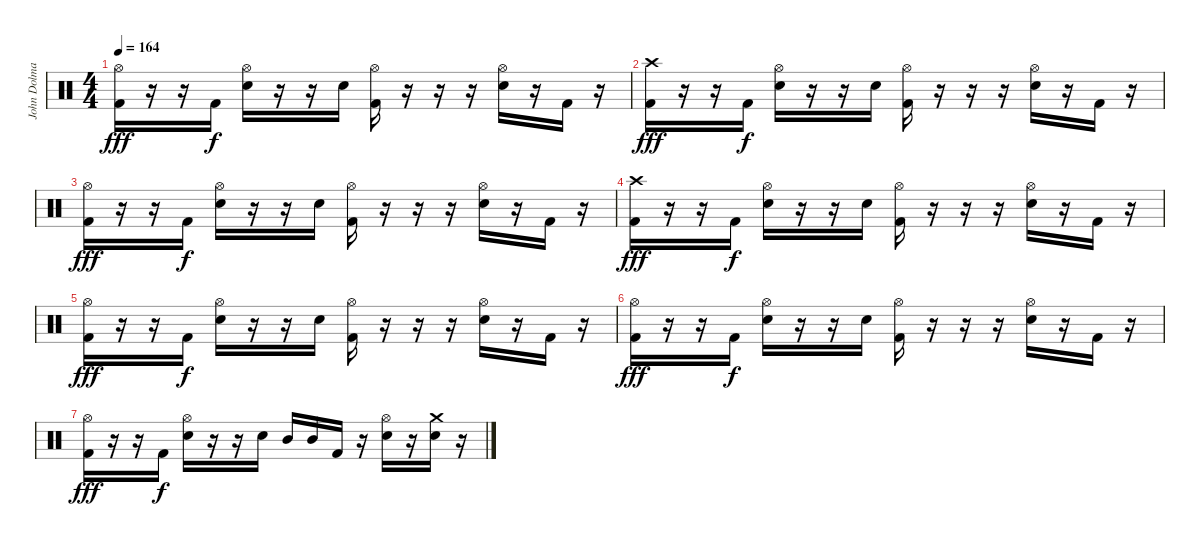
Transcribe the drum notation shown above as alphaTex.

\track ("John Dolmayan (Drums)" "John Dolma") {instrument percussion}
\staff {score}
\articulation defaults
\ts (4 4)
\tempo 164
\clef neutral
\ks c
("Hi-Hat (open)" "Kick (hit) 2").16{dy fff} r.16 r.16 "Kick (hit) 2".16{dy f} ("Hi-Hat (open)" "Electric Snare (hit)").16 r.16 r.16 "Electric Snare (hit)".16 ("Hi-Hat (open)" "Kick (hit) 2").16 r.16 r.16 r.16 ("Hi-Hat (open)" "Electric Snare (hit)").16 r.16 "Kick (hit) 2".16 r.16 |
("Crash high (hit)" "Kick (hit) 2").16{dy fff} r.16 r.16 "Kick (hit) 2".16{dy f} ("Hi-Hat (open)" "Electric Snare (hit)").16 r.16 r.16 "Electric Snare (hit)".16 ("Hi-Hat (open)" "Kick (hit) 2").16 r.16 r.16 r.16 ("Hi-Hat (open)" "Electric Snare (hit)").16 r.16 "Kick (hit) 2".16 r.16 |
("Hi-Hat (open)" "Kick (hit) 2").16{dy fff} r.16 r.16 "Kick (hit) 2".16{dy f} ("Hi-Hat (open)" "Electric Snare (hit)").16 r.16 r.16 "Electric Snare (hit)".16 ("Hi-Hat (open)" "Kick (hit) 2").16 r.16 r.16 r.16 ("Hi-Hat (open)" "Electric Snare (hit)").16 r.16 "Kick (hit) 2".16 r.16 |
("Crash high (hit)" "Kick (hit) 2").16{dy fff} r.16 r.16 "Kick (hit) 2".16{dy f} ("Hi-Hat (open)" "Electric Snare (hit)").16 r.16 r.16 "Electric Snare (hit)".16 ("Hi-Hat (open)" "Kick (hit) 2").16 r.16 r.16 r.16 ("Hi-Hat (open)" "Electric Snare (hit)").16 r.16 "Kick (hit) 2".16 r.16 |
("Hi-Hat (open)" "Kick (hit) 2").16{dy fff} r.16 r.16 "Kick (hit) 2".16{dy f} ("Hi-Hat (open)" "Electric Snare (hit)").16 r.16 r.16 "Electric Snare (hit)".16 ("Hi-Hat (open)" "Kick (hit) 2").16 r.16 r.16 r.16 ("Hi-Hat (open)" "Electric Snare (hit)").16 r.16 "Kick (hit) 2".16 r.16 |
("Hi-Hat (open)" "Kick (hit) 2").16{dy fff} r.16 r.16 "Kick (hit) 2".16{dy f} ("Hi-Hat (open)" "Electric Snare (hit)").16 r.16 r.16 "Electric Snare (hit)".16 ("Hi-Hat (open)" "Kick (hit) 2").16 r.16 r.16 r.16 ("Hi-Hat (open)" "Electric Snare (hit)").16 r.16 "Kick (hit) 2".16 r.16 |
("Hi-Hat (open)" "Kick (hit) 2").16{dy fff} r.16 r.16 "Kick (hit) 2".16{dy f} ("Hi-Hat (open)" "Electric Snare (hit)").16 r.16 r.16 "Electric Snare (hit)".16 "Mid Tom (hit)".16 "Mid Tom (hit)".16 "Kick (hit) 2".16 r.16 ("Hi-Hat (open)" "Electric Snare (hit)").16 r.16 ("Crash medium (hit)" "Electric Snare (hit)").16 r.16
